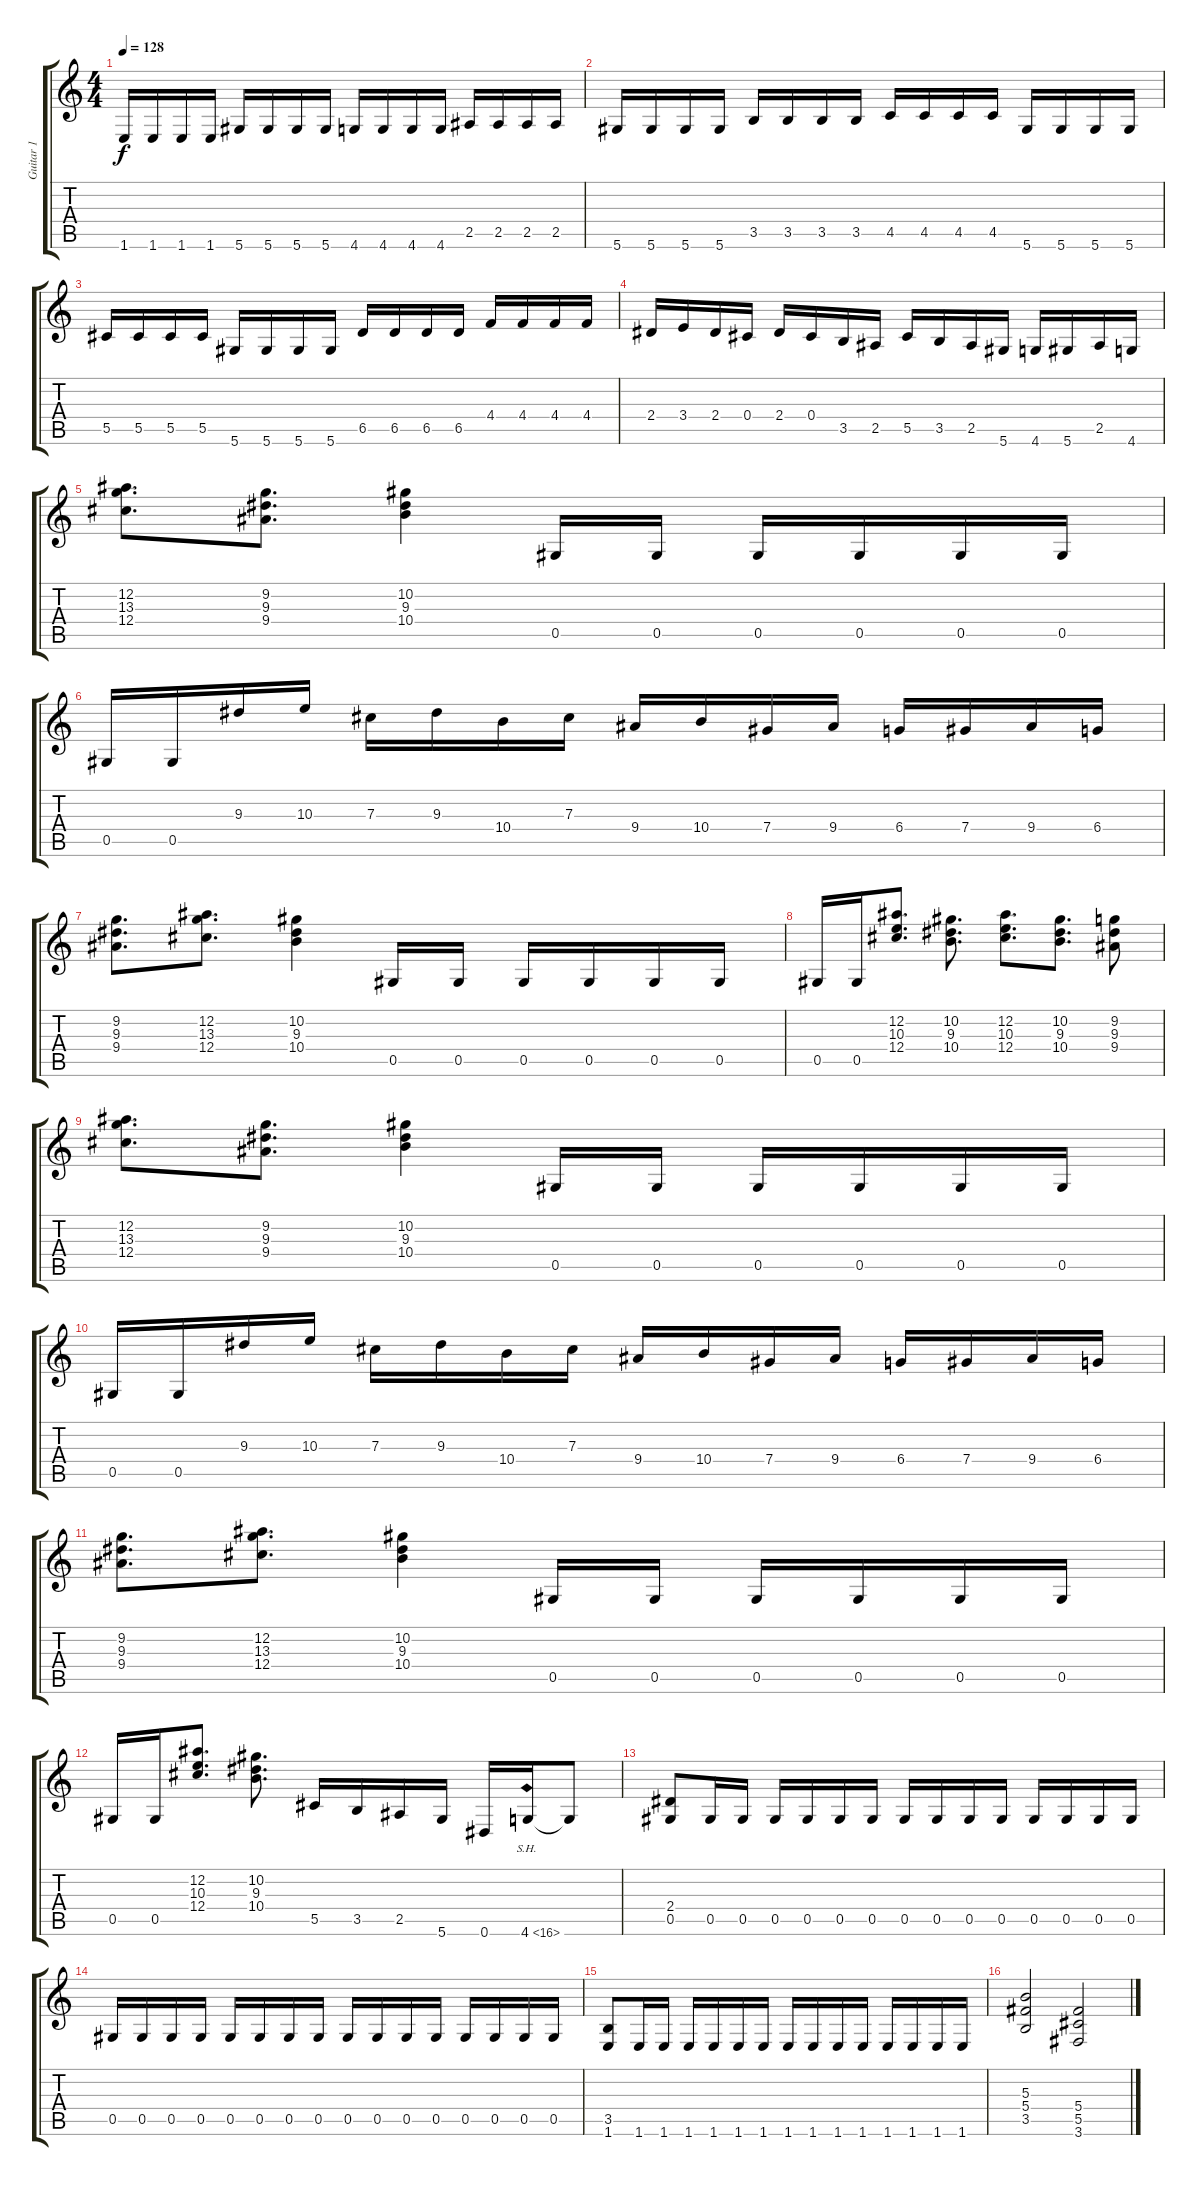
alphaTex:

\track ("Guitar 1" "Guitar 1") {instrument overdrivenguitar}
\staff {score tabs}
\tuning (Eb4 Bb3 Gb3 Db3 Ab2 Eb2) {hide}
\ts (4 4)
\tempo 128
\clef g2
\ks c
1.6.16{dy f} 1.6.16 1.6.16 1.6.16 5.6.16 5.6.16 5.6.16 5.6.16 4.6.16 4.6.16 4.6.16 4.6.16 2.5.16 2.5.16 2.5.16 2.5.16 |
5.6.16 5.6.16 5.6.16 5.6.16 3.5.16 3.5.16 3.5.16 3.5.16 4.5.16 4.5.16 4.5.16 4.5.16 5.6.16 5.6.16 5.6.16 5.6.16 |
5.5.16 5.5.16 5.5.16 5.5.16 5.6.16 5.6.16 5.6.16 5.6.16 6.5.16 6.5.16 6.5.16 6.5.16 4.4.16 4.4.16 4.4.16 4.4.16 |
2.4.16 3.4.16 2.4.16 0.4.16 2.4.16 0.4.16 3.5.16 2.5.16 5.5.16 3.5.16 2.5.16 5.6.16 4.6.16 5.6.16 2.5.16 4.6.16 |
(12.2 13.3 12.4).8{d} (9.2 9.3 9.4).8{d} (10.2 9.3 10.4).4 0.5.16 0.5.16 0.5.16 0.5.16 0.5.16 0.5.16 |
0.5.16 0.5.16 9.3.16 10.3.16 7.3.16 9.3.16 10.4.16 7.3.16 9.4.16 10.4.16 7.4.16 9.4.16 6.4.16 7.4.16 9.4.16 6.4.16 |
(9.2 9.3 9.4).8{d} (12.2 13.3 12.4).8{d} (10.2 9.3 10.4).4 0.5.16 0.5.16 0.5.16 0.5.16 0.5.16 0.5.16 |
0.5.16 0.5.16 (12.2 10.3 12.4).8{d} (10.2 9.3 10.4).8{d} (12.2 10.3 12.4).8{d} (10.2 9.3 10.4).8{d} (9.2 9.3 9.4).8 |
(12.2 13.3 12.4).8{d} (9.2 9.3 9.4).8{d} (10.2 9.3 10.4).4 0.5.16 0.5.16 0.5.16 0.5.16 0.5.16 0.5.16 |
0.5.16 0.5.16 9.3.16 10.3.16 7.3.16 9.3.16 10.4.16 7.3.16 9.4.16 10.4.16 7.4.16 9.4.16 6.4.16 7.4.16 9.4.16 6.4.16 |
(9.2 9.3 9.4).8{d} (12.2 13.3 12.4).8{d} (10.2 9.3 10.4).4 0.5.16 0.5.16 0.5.16 0.5.16 0.5.16 0.5.16 |
0.5.16 0.5.16 (12.2 10.3 12.4).8{d} (10.2 9.3 10.4).8{d} 5.5.16 3.5.16 2.5.16 5.6.16 0.6.16 4.6{sh 12}.16 4.6{t}.8 |
(2.4 0.5).8 0.5.16 0.5.16 0.5.16 0.5.16 0.5.16 0.5.16 0.5.16 0.5.16 0.5.16 0.5.16 0.5.16 0.5.16 0.5.16 0.5.16 |
0.5.16 0.5.16 0.5.16 0.5.16 0.5.16 0.5.16 0.5.16 0.5.16 0.5.16 0.5.16 0.5.16 0.5.16 0.5.16 0.5.16 0.5.16 0.5.16 |
(3.5 1.6).8 1.6.16 1.6.16 1.6.16 1.6.16 1.6.16 1.6.16 1.6.16 1.6.16 1.6.16 1.6.16 1.6.16 1.6.16 1.6.16 1.6.16 |
(5.3 5.4 3.5).2 (5.4 5.5 3.6).2
